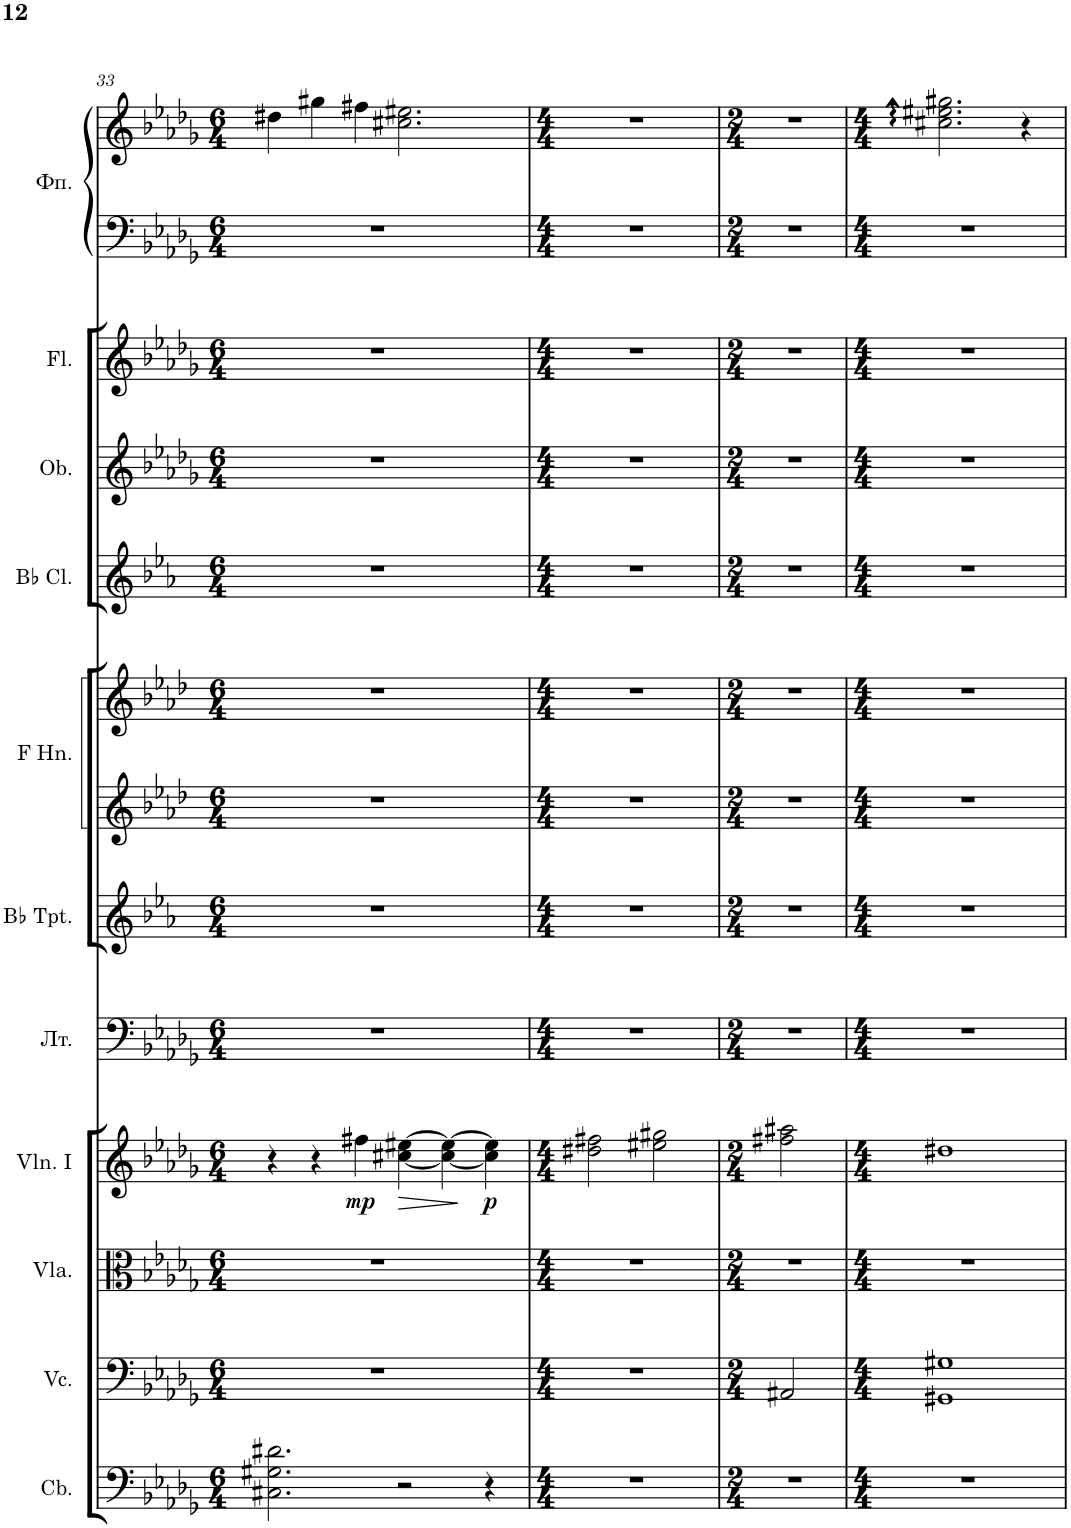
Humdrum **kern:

**kern	**kern	**kern	**kern	**dynam	**kern	**kern	**kern	**kern	**kern	**kern	**kern	**kern	**kern
*part11	*part10	*part9	*part8	*part8	*part7	*part6	*part5	*part5	*part4	*part3	*part2	*part1	*part1
*staff13	*staff12	*staff11	*staff10	*staff10	*staff9	*staff8	*staff7	*staff6	*staff5	*staff4	*staff3	*staff2	*staff1
*I"Contrabasses	*I"Violoncellos	*I"Violas	*I"Violins I	*	*I"Литавры	*I"Trumpets in Bb	*I"Horns in F	*	*I"Clarinets in Bb	*I"Oboes	*I"Flutes	*I"Фортепиано	*
*I'Cb.	*I'Vc.	*I'Vla.	*I'Vln. I	*	*	*	*	*	*	*I'Ob.	*I'Fl.	*	*
!!LO:PB:g=z
*clefF4	*clefF4	*clefC3	*clefG2	*	*clefF4	*clefG2	*clefG2	*clefG2	*clefG2	*clefG2	*clefG2	*clefF4	*clefG2
*Trd7c12	*	*	*	*	*	*Trd1c2	*Trd4c7	*Trd4c7	*Trd1c2	*	*	*	*
*k[b-e-a-d-g-]	*k[b-e-a-d-g-]	*k[b-e-a-d-g-]	*k[b-e-a-d-g-]	*	*k[b-e-a-d-g-]	*k[b-e-a-]	*k[b-e-a-d-]	*k[b-e-a-d-]	*k[b-e-a-]	*k[b-e-a-d-g-]	*k[b-e-a-d-g-]	*k[b-e-a-d-g-]	*k[b-e-a-d-g-]
*M6/4	*M6/4	*M6/4	*M6/4	*	*M6/4	*M6/4	*M6/4	*M6/4	*M6/4	*M6/4	*M6/4	*M6/4	*M6/4
=33	=33	=33	=33	=33	=33	=33	=33	=33	=33	=33	=33	=33	=33
2.C#X\ 2.G#X\ 2.d#X\	1.r	1.r	4r	.	1.r	1.r	1.r	1.r	1.r	1.r	1.r	1.r	4dd#X\
.	.	.	4r	.	.	.	.	.	.	.	.	.	4gg#X\
!	!	!	!	!LO:DY:b	!	!	!	!	!	!	!	!	!
.	.	.	4ff#X\	mp	.	.	.	.	.	.	.	.	4ff#X\
!	!	!	!	!LO:HP:b	!	!	!	!	!	!	!	!	!
2r	.	.	[4cc#X\ [4ee#X\	>	.	.	.	.	.	.	.	.	2.cc#X\ 2.ee#X\
.	.	.	4cc#\_ 4ee#\_	.	.	.	.	.	.	.	.	.	.
!	!	!	!	!LO:DY:n=1:b	!	!	!	!	!	!	!	!	!
4r	.	.	4cc#\] 4ee#\]	] p	.	.	.	.	.	.	.	.	.
=34	=34	=34	=34	=34	=34	=34	=34	=34	=34	=34	=34	=34	=34
*M4/4	*M4/4	*M4/4	*M4/4	*	*M4/4	*M4/4	*M4/4	*M4/4	*M4/4	*M4/4	*M4/4	*M4/4	*M4/4
1r	1r	1r	2dd#X\ 2ff#X\	.	1r	1r	1r	1r	1r	1r	1r	1r	1r
.	.	.	2ee#X\ 2gg#X\	.	.	.	.	.	.	.	.	.	.
=35	=35	=35	=35	=35	=35	=35	=35	=35	=35	=35	=35	=35	=35
*M2/4	*M2/4	*M2/4	*M2/4	*	*M2/4	*M2/4	*M2/4	*M2/4	*M2/4	*M2/4	*M2/4	*M2/4	*M2/4
2r	2AA#X/	2r	2ff#X\ 2aa#X\	.	2r	2r	2r	2r	2r	2r	2r	2r	2r
=36	=36	=36	=36	=36	=36	=36	=36	=36	=36	=36	=36	=36	=36
*M4/4	*M4/4	*M4/4	*M4/4	*	*M4/4	*M4/4	*M4/4	*M4/4	*M4/4	*M4/4	*M4/4	*M4/4	*M4/4
1r	1GG#X 1G#X	1r	1dd#X	.	1r	1r	1r	1r	1r	1r	1r	1r	2.cc#X\ 2.ee#X\ 2.gg#X\
.	.	.	.	.	.	.	.	.	.	.	.	.	4r
=	=	=	=	=	=	=	=	=	=	=	=	=	=
*-	*-	*-	*-	*-	*-	*-	*-	*-	*-	*-	*-	*-	*-
